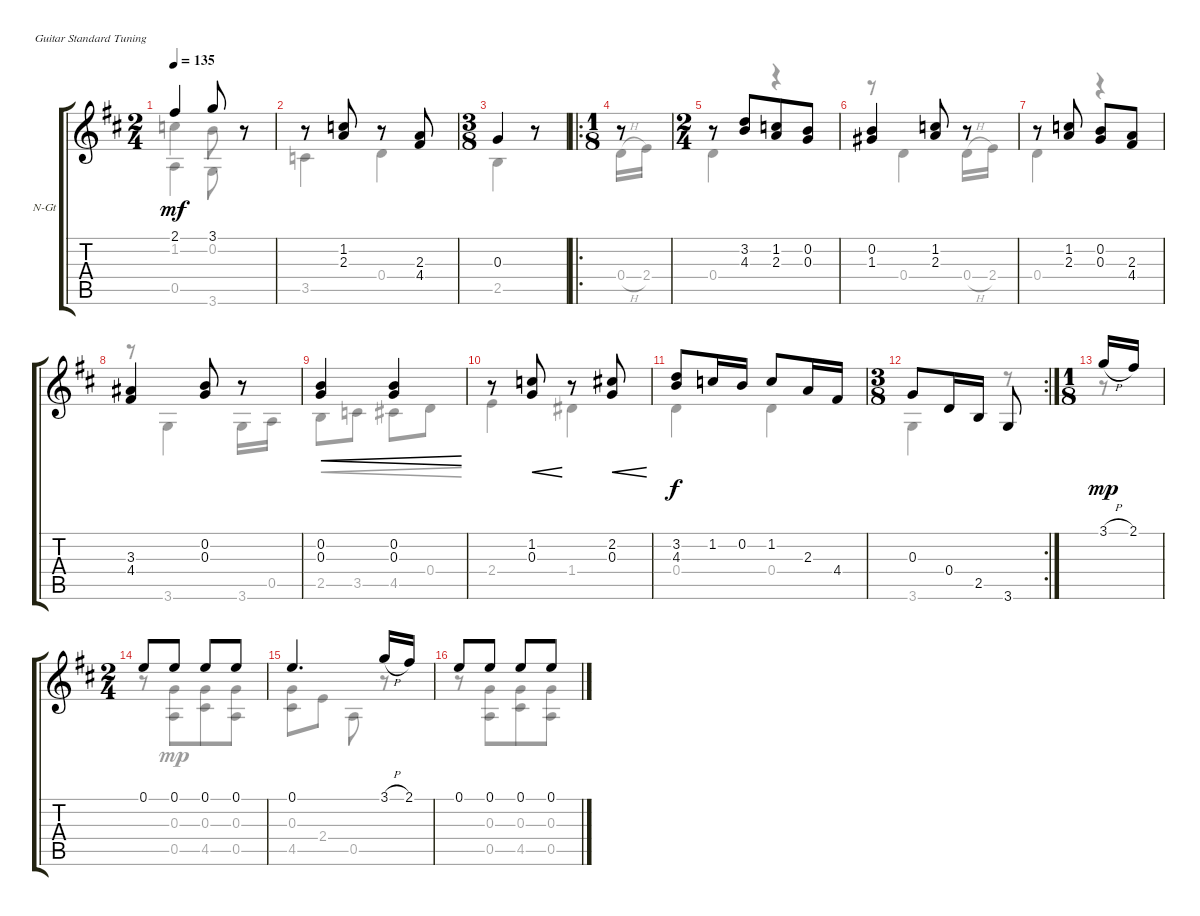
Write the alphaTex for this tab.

\bracketExtendMode groupsimilarinstruments
\firstSystemTrackNameOrientation horizontal
\otherSystemsTrackNameOrientation horizontal
\track ("Pista 1" "N-Gt") {instrument acousticguitarnylon}
\staff {score tabs}
\tuning (E4 B3 G3 D3 A2 E2)
\voice
\ts (2 4)
\tempo 135
\clef g2
\ks d
2.1.4{dy mf} 3.1.8 r.8 |
r.8 (1.2 2.3).8 r.8 (2.3 4.4).8 |
\ts (3 8)
0.3.4 r.8 |
\ro
\ts (1 8)
r.8 |
\ts (2 4)
r.8 (3.2 4.3).8{beam merge} (2.3 1.2).8 (0.2 0.3).8 |
(1.3 0.2).4 (2.3 1.2).8 r.8 |
r.8 (1.2 2.3).8 (0.3 0.2).8 (2.3 4.4).8 |
(3.3 4.4).4 (0.3 0.2).8 r.8 |
(0.3 0.2).4{cre} (0.3 0.2).4{cre} |
r.8 (1.2 0.3).8{cre} r.8 (2.2 0.3).8{cre} |
(3.2 4.3).8{dy f} 1.2.16 0.2.16 1.2.8 2.3.16 4.4.16 |
\rc 2
\ts (3 8)
0.3.8 0.4.16 2.5.16{beam split} 3.6.8 |
\ts (1 8)
3.1{h}.16{dy mp} 2.1.16 |
\ts (2 4)
0.1.8 0.1.8 0.1.8 0.1.8 |
0.1.4{d} 3.1{h}.16 2.1.16 |
0.1.8 0.1.8 0.1.8 0.1.8
\voice
\clef g2
\ottava regular
\simile none
\ks d
0.5.4{dy mf} 3.6.8 r.8 |
3.5.4 0.4.4 |
2.5.4 r.8 |
0.4{h}.16 2.4.16 |
0.4.4 r.4 |
r.8 0.4.4 0.4{h}.16 2.4.16 |
0.4.4 r.4 |
r.8 3.6.4 3.6.16 0.5.16 |
2.5.8{cre} 3.5.8{cre} 4.5.8{cre} 0.4.8{cre} |
2.4.4 1.4.4 |
0.4.4{dy f} 0.4.4 |
3.6.4 r.8 |
r.8 |
r.8 (0.3 0.5).8{dy mp beam merge} (0.3 4.5).8{beam merge} (0.3 0.5).8 |
(0.3 4.5).8 2.4.8 0.5.8 r.8 |
r.8 (0.3 0.5).8{beam merge} (4.5 0.3).8 (0.5 0.3).8
\voice
\clef g2
\ottava regular
\simile none
\ks d
1.2.4{dy mf} 0.2.8 r.8 |
|
|
|
|
|
|
|
|
|
|
|
|
|
|
